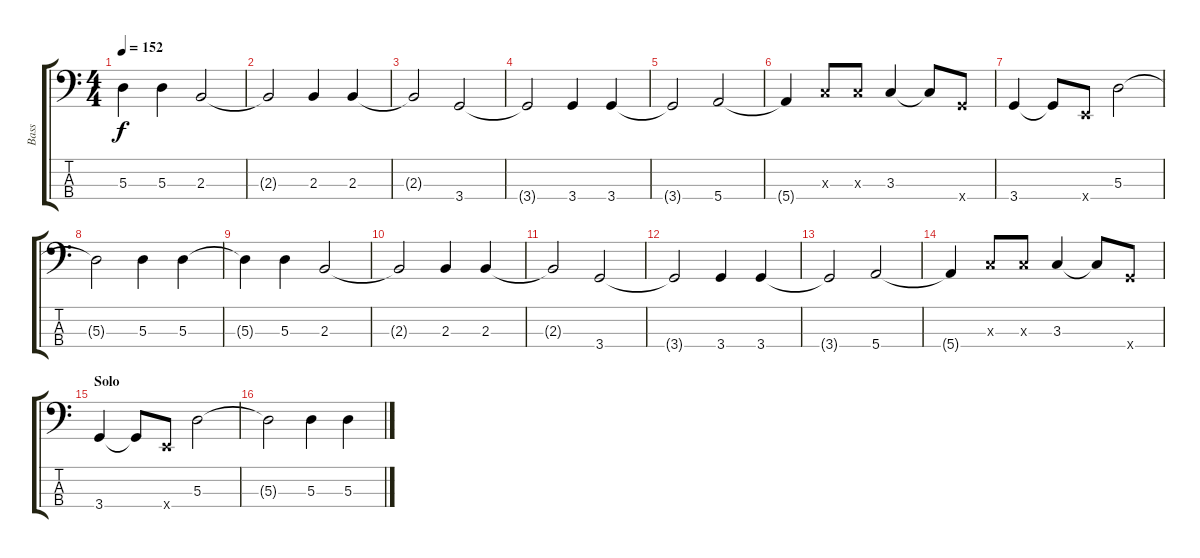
\track ("Bass" "Bass") {instrument electricbasspick}
\staff {score tabs}
\tuning (G2 D2 A1 E1) {hide}
\ts (4 4)
\tempo 152
\clef f4
\ks c
5.3{t}.4{dy f} 5.3.4 2.3.2 |
2.3{t}.2 2.3.4 2.3.4 |
2.3{t}.2 3.4.2 |
3.4{t}.2 3.4.4 3.4.4 |
3.4{t}.2 5.4.2 |
5.4{t}.4 3.3{x}.8 3.3{x}.8 3.3.4 3.3{t}.8 3.4{x}.8 |
3.4.4 3.4{t}.8 0.4{x}.8 5.3.2 |
5.3{t}.2 5.3.4 5.3.4 |
5.3{t}.4 5.3.4 2.3.2 |
2.3{t}.2 2.3.4 2.3.4 |
2.3{t}.2 3.4.2 |
3.4{t}.2 3.4.4 3.4.4 |
3.4{t}.2 5.4.2 |
5.4{t}.4 3.3{x}.8 3.3{x}.8 3.3.4 3.3{t}.8 3.4{x}.8 |
\section ("" "Solo")
3.4.4 3.4{t}.8 0.4{x}.8 5.3.2 |
5.3{t}.2 5.3.4 5.3.4
